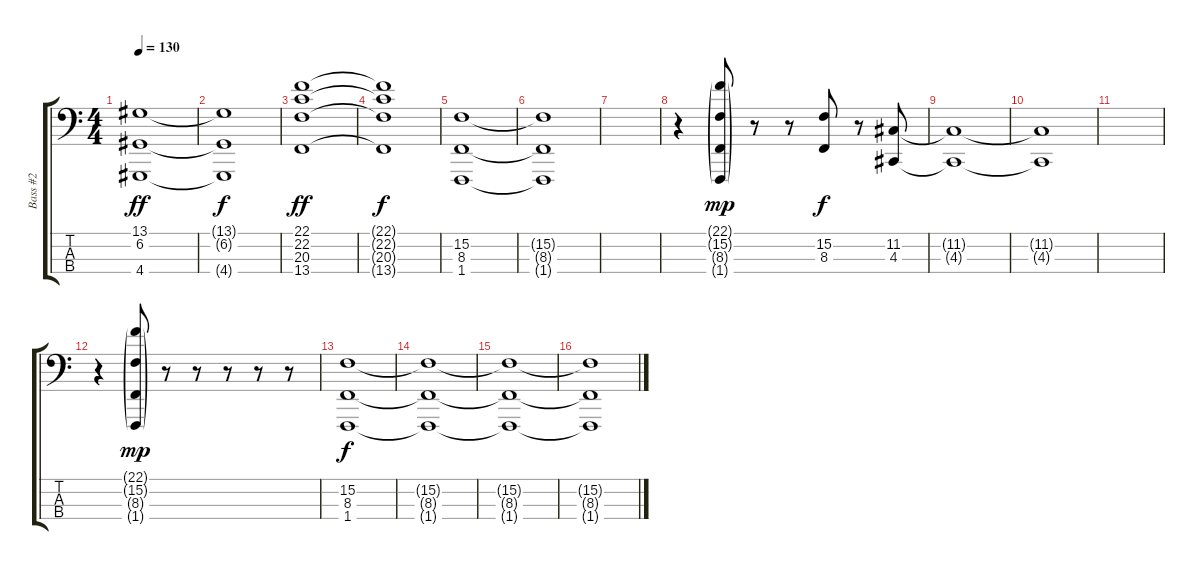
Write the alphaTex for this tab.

\track ("Bass #2" "Bass #2") {instrument lead2sawtooth}
\staff {score tabs}
\tuning (G2 D2 A1 E1) {hide}
\ts (4 4)
\tempo 130
\clef f4
\ks c
(13.1 6.2 4.4).1{dy ff} |
(13.1{t} 6.2{t} 4.4{t}).1{dy f} |
(22.1 22.2 20.3 13.4).1{dy ff} |
(22.1{t} 22.2{t} 20.3{t} 13.4{t}).1{dy f} |
(15.2 8.3 1.4).1 |
(15.2{t} 8.3{t} 1.4{t}).1 |
|
r.4 (22.1{g} 15.2{g} 8.3{g} 1.4{g}).8{dy mp} r.8 r.8 (15.2 8.3).8{dy f} r.8 (11.2 4.3).8 |
(11.2{t} 4.3{t}).1 |
(11.2{t} 4.3{t}).1 |
|
r.4 (22.1{g} 15.2{g} 8.3{g} 1.4{g}).8{dy mp} r.8 r.8 r.8 r.8 r.8 |
(15.2 8.3 1.4).1{dy f} |
(15.2{t} 8.3{t} 1.4{t}).1 |
(15.2{t} 8.3{t} 1.4{t}).1 |
(15.2{t} 8.3{t} 1.4{t}).1
